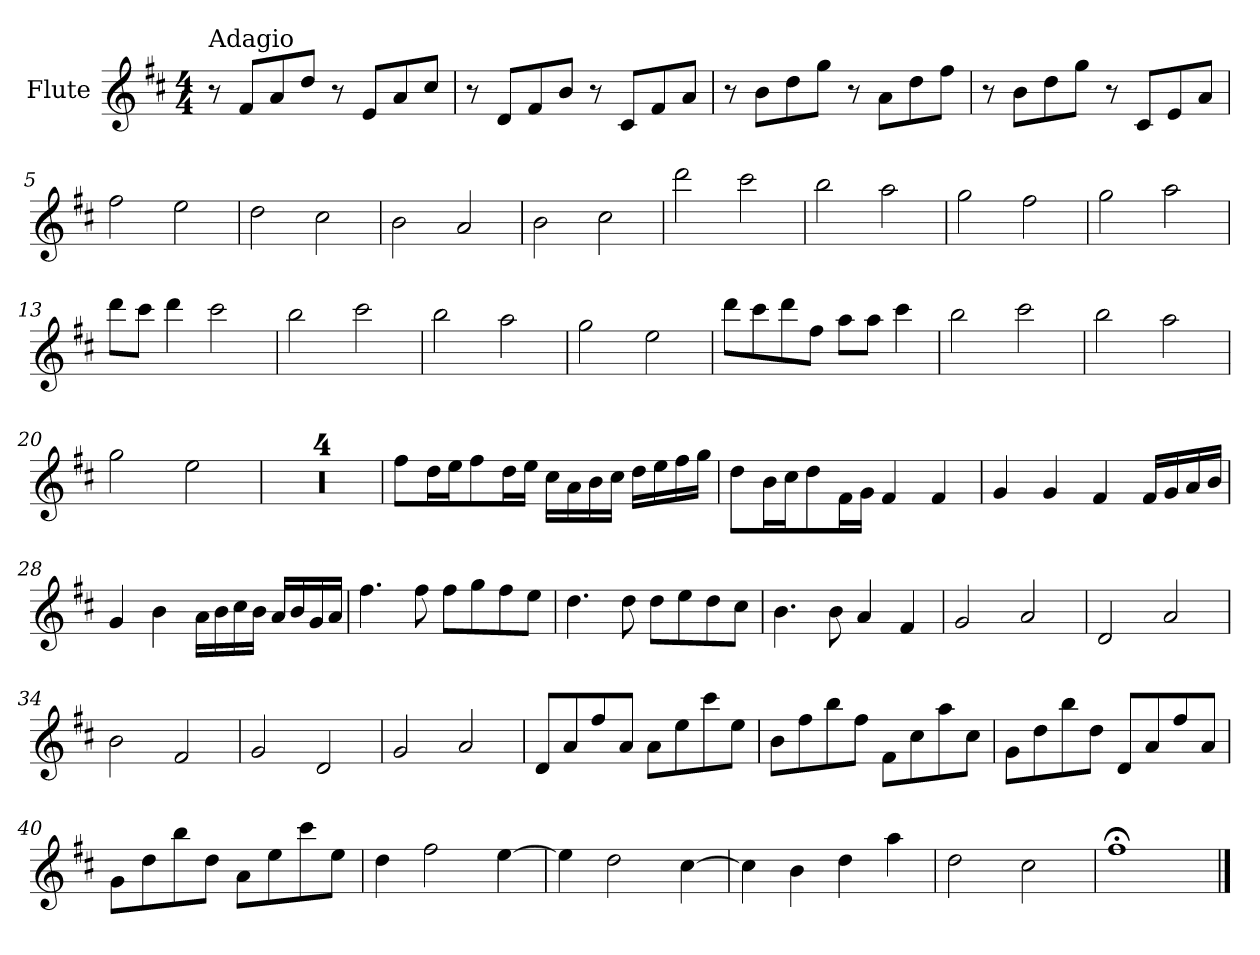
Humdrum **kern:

**kern
*part1
*staff1
*I"Flute
*I'Fl.
*clefG2
*k[f#c#]
*D:
*M4/4
=1
!LO:TX:a:t=Adagio
8r
8f#/L
8a/
8dd/J
8r
8e/L
8a/
8cc#/J
=2
8r
8d/L
8f#/
8b/J
8r
8c#/L
8f#/
8a/J
=3
8r
8b\L
8dd\
8gg\J
8r
8a\L
8dd\
8ff#\J
=4
8r
8b\L
8dd\
8gg\J
8r
8c#/L
8e/
8a/J
=5
2ff#\
2ee\
=6
2dd\
2cc#\
!!LO:LB:g=z
=7
2b\
2a/
=8
2b\
2cc#\
=9
2ddd\
2ccc#\
=10
2bb\
2aa\
=11
2gg\
2ff#\
=12
2gg\
2aa\
=13
8ddd\L
8ccc#\J
4ddd\
2ccc#\
=14
2bb\
2ccc#\
=15
2bb\
2aa\
=16
2gg\
2ee\
=17
8ddd\L
8ccc#\
8ddd\
8ff#\J
8aa\L
8aa\J
4ccc#\
=18
2bb\
2ccc#\
!!LO:LB:g=z
=19
2bb\
2aa\
=20
2gg\
2ee\
=21
1r
=22
1r
=23
1r
=24
1r
=25
8ff#\L
16dd\L
16ee\J
8ff#\
16dd\L
16ee\JJ
16cc#\LL
16a\
16b\
16cc#\JJ
16dd\LL
16ee\
16ff#\
16gg\JJ
=26
8dd\L
16b\L
16cc#\J
8dd\
16f#\L
16g\JJ
4f#/
4f#/
=27
4g/
4g/
4f#/
16f#/LL
16g/
16a/
16b/JJ
!!LO:LB:g=z
=28
4g/
4b\
16a\LL
16b\
16cc#\
16b\JJ
16a/LL
16b/
16g/
16a/JJ
=29
4.ff#\
8ff#\
8ff#\L
8gg\
8ff#\
8ee\J
=30
4.dd\
8dd\
8dd\L
8ee\
8dd\
8cc#\J
=31
4.b\
8b\
4a/
4f#/
=32
2g/
2a/
=33
2d/
2a/
=34
2b\
2f#/
=35
2g/
2d/
!!LO:LB:g=z
=36
2g/
2a/
=37
8d/L
8a/
8ff#/
8a/J
8a\L
8ee\
8ccc#\
8ee\J
=38
8b\L
8ff#\
8bb\
8ff#\J
8f#\L
8cc#\
8aa\
8cc#\J
=39
8g\L
8dd\
8bb\
8dd\J
8d/L
8a/
8ff#/
8a/J
=40
8g\L
8dd\
8bb\
8dd\J
8a\L
8ee\
8ccc#\
8ee\J
=41
4dd\
2ff#\
[4ee\
!!LO:LB:g=z
=42
4ee\]
2dd\
[4cc#\
=43
4cc#\]
4b\
4dd\
4aa\
=44
2dd\
2cc#\
=45
1ff#;<
==
*-
